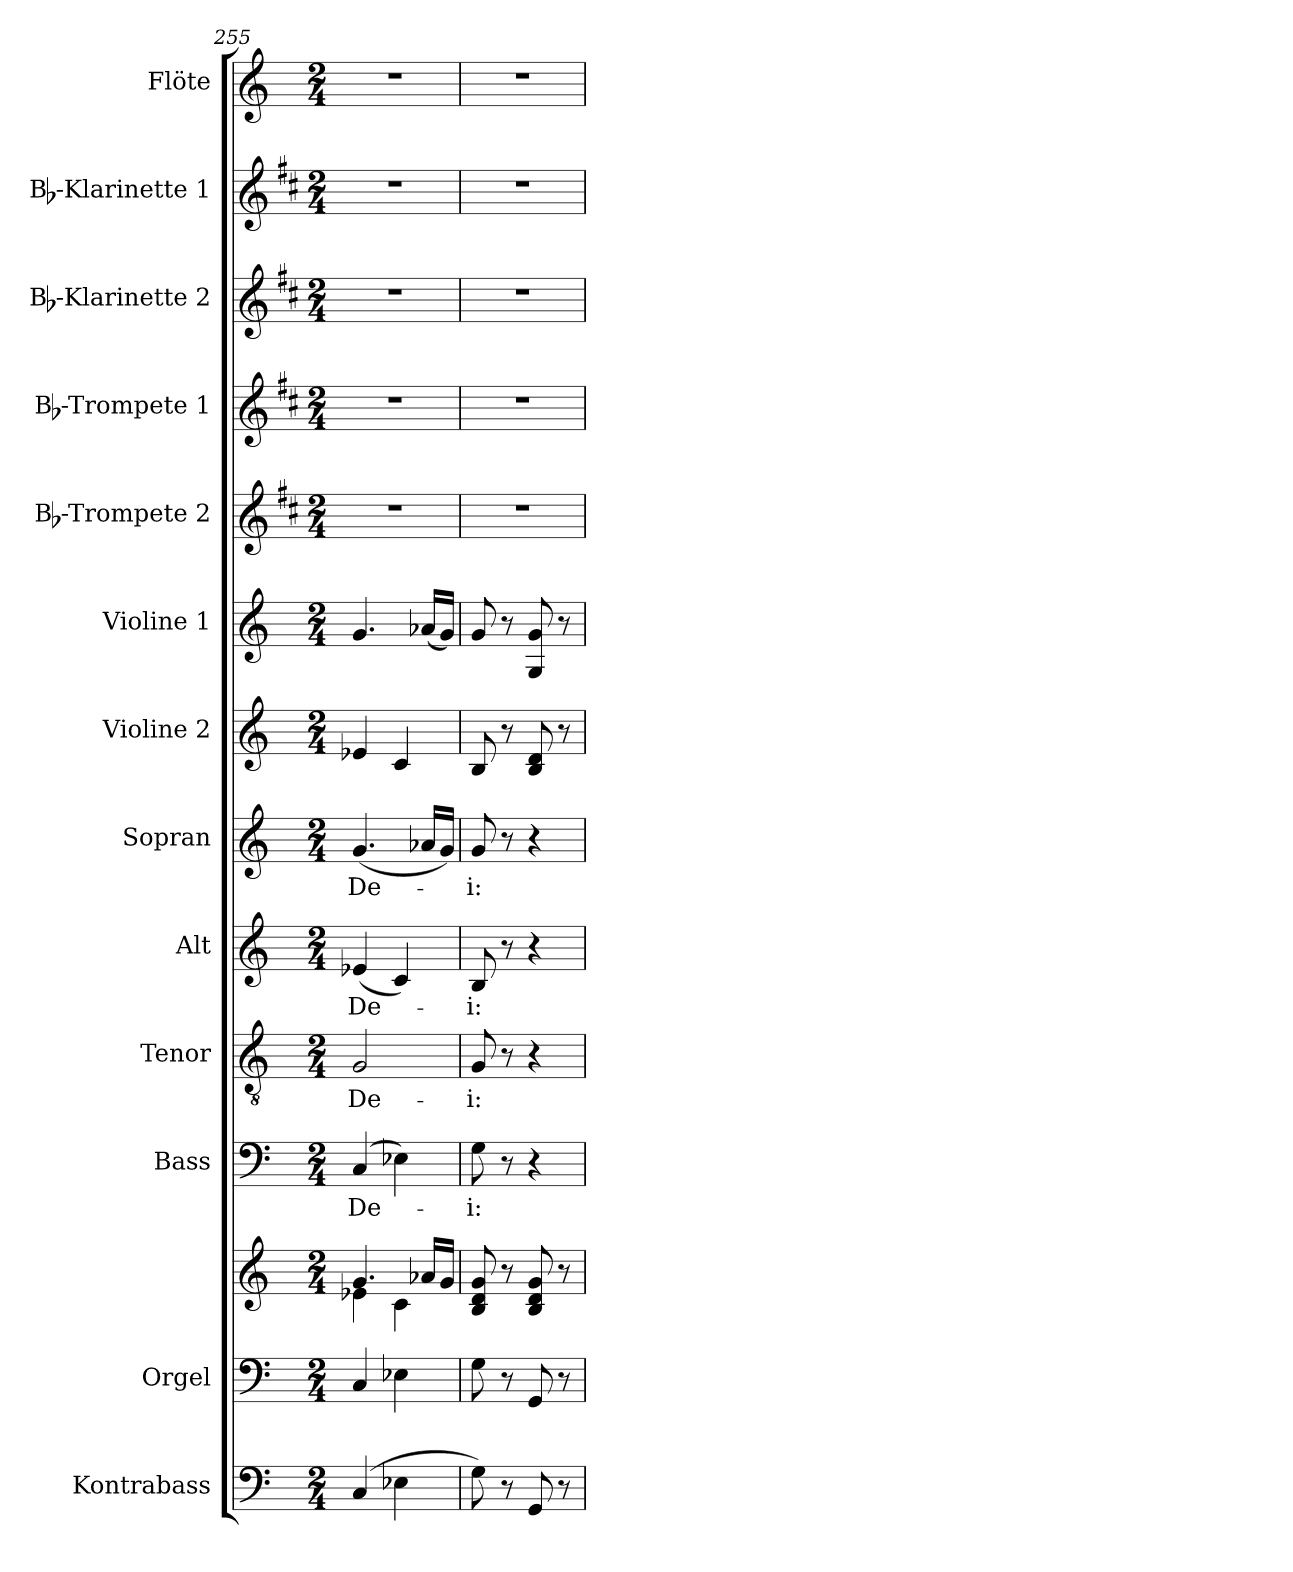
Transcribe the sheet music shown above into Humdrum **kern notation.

**kern	**kern	**kern	**kern	**text	**kern	**text	**kern	**text	**kern	**text	**kern	**kern	**kern	**kern	**kern	**kern	**kern
*part13	*part12	*part12	*part11	*part11	*part10	*part10	*part9	*part9	*part8	*part8	*part7	*part6	*part5	*part4	*part3	*part2	*part1
*staff14	*staff13	*staff12	*staff11	*staff11	*staff10	*staff10	*staff9	*staff9	*staff8	*staff8	*staff7	*staff6	*staff5	*staff4	*staff3	*staff2	*staff1
*I"Kontrabass	*I"Orgel	*	*I"Bass	*	*I"Tenor	*	*I"Alt	*	*I"Sopran	*	*I"Violine 2	*I"Violine 1	*I"Bb-Trompete 2	*I"Bb-Trompete 1	*I"Bb-Klarinette 2	*I"Bb-Klarinette 1	*I"Flöte
*I'Kb.	*I'Org.	*	*I'B.	*	*I'T.	*	*I'A.	*	*I'S.	*	*I'Vl. 2	*I'Vl. 1	*I'Bb Trp. 2	*I'Bb Trp. 1	*I'Bb Kl. 2	*I'Bb Kl. 1	*I'Fl.
*clefF4	*clefF4	*clefG2	*clefF4	*	*clefGv2	*	*clefG2	*	*clefG2	*	*clefG2	*clefG2	*clefG2	*clefG2	*clefG2	*clefG2	*clefG2
*ITrd7c12	*	*	*	*	*	*	*	*	*	*	*	*	*ITrd1c2	*ITrd1c2	*ITrd1c2	*ITrd1c2	*
*k[]	*k[]	*k[]	*k[]	*	*k[]	*	*k[]	*	*k[]	*	*k[]	*k[]	*k[]	*k[]	*k[]	*k[]	*k[]
*C:	*C:	*C:	*C:	*	*C:	*	*C:	*	*C:	*	*C:	*C:	*C:	*C:	*C:	*C:	*C:
*M2/4	*M2/4	*M2/4	*M2/4	*	*M2/4	*	*M2/4	*	*M2/4	*	*M2/4	*M2/4	*M2/4	*M2/4	*M2/4	*M2/4	*M2/4
=255	=255	=255	=255	=255	=255	=255	=255	=255	=255	=255	=255	=255	=255	=255	=255	=255	=255
*	*	*^	*	*	*	*	*	*	*	*	*	*	*	*	*	*	*
!	!	!	!	!	!LO:LY:b	!	!LO:LY:b	!	!LO:LY:b	!	!LO:LY:b	!	!	!	!	!	!	!
(4CC/	4C/	4.g/	4e-X\	(4C/	De-	2G/	De-	(<4e-X/	De-	(<4.g/	De-	4e-X/	4.g/	2r	2r	2r	2r	2r
4EE-X\	4E-X\	.	4c\	4E-X\)	.	.	.	4c/)	.	.	.	4c/	.	.	.	.	.	.
.	.	16a-X/LL	.	.	.	.	.	.	.	16a-X/LL	.	.	(<16a-X/LL	.	.	.	.	.
.	.	16g/JJ	.	.	.	.	.	.	.	16g/JJ)	.	.	16g/JJ)	.	.	.	.	.
*	*	*v	*v	*	*	*	*	*	*	*	*	*	*	*	*	*	*	*
=256	=256	=256	=256	=256	=256	=256	=256	=256	=256	=256	=256	=256	=256	=256	=256	=256	=256
!	!	!	!	!LO:LY:b	!	!LO:LY:b	!	!LO:LY:b	!	!LO:LY:b	!	!	!	!	!	!	!
8GG\)	8G\	8B/ 8d/ 8g/	8G\	-i:	8G/	-i:	8B/	-i:	8g/	-i:	8B/	8g/	2r	2r	2r	2r	2r
8r	8r	8r	8r	.	8r	.	8r	.	8r	.	8r	8r	.	.	.	.	.
8GGG/	8GG/	8B/ 8d/ 8g/	4r	.	4r	.	4r	.	4r	.	8B/ 8d/	8G/ 8g/	.	.	.	.	.
8r	8r	8r	.	.	.	.	.	.	.	.	8r	8r	.	.	.	.	.
=	=	=	=	=	=	=	=	=	=	=	=	=	=	=	=	=	=
*-	*-	*-	*-	*-	*-	*-	*-	*-	*-	*-	*-	*-	*-	*-	*-	*-	*-
